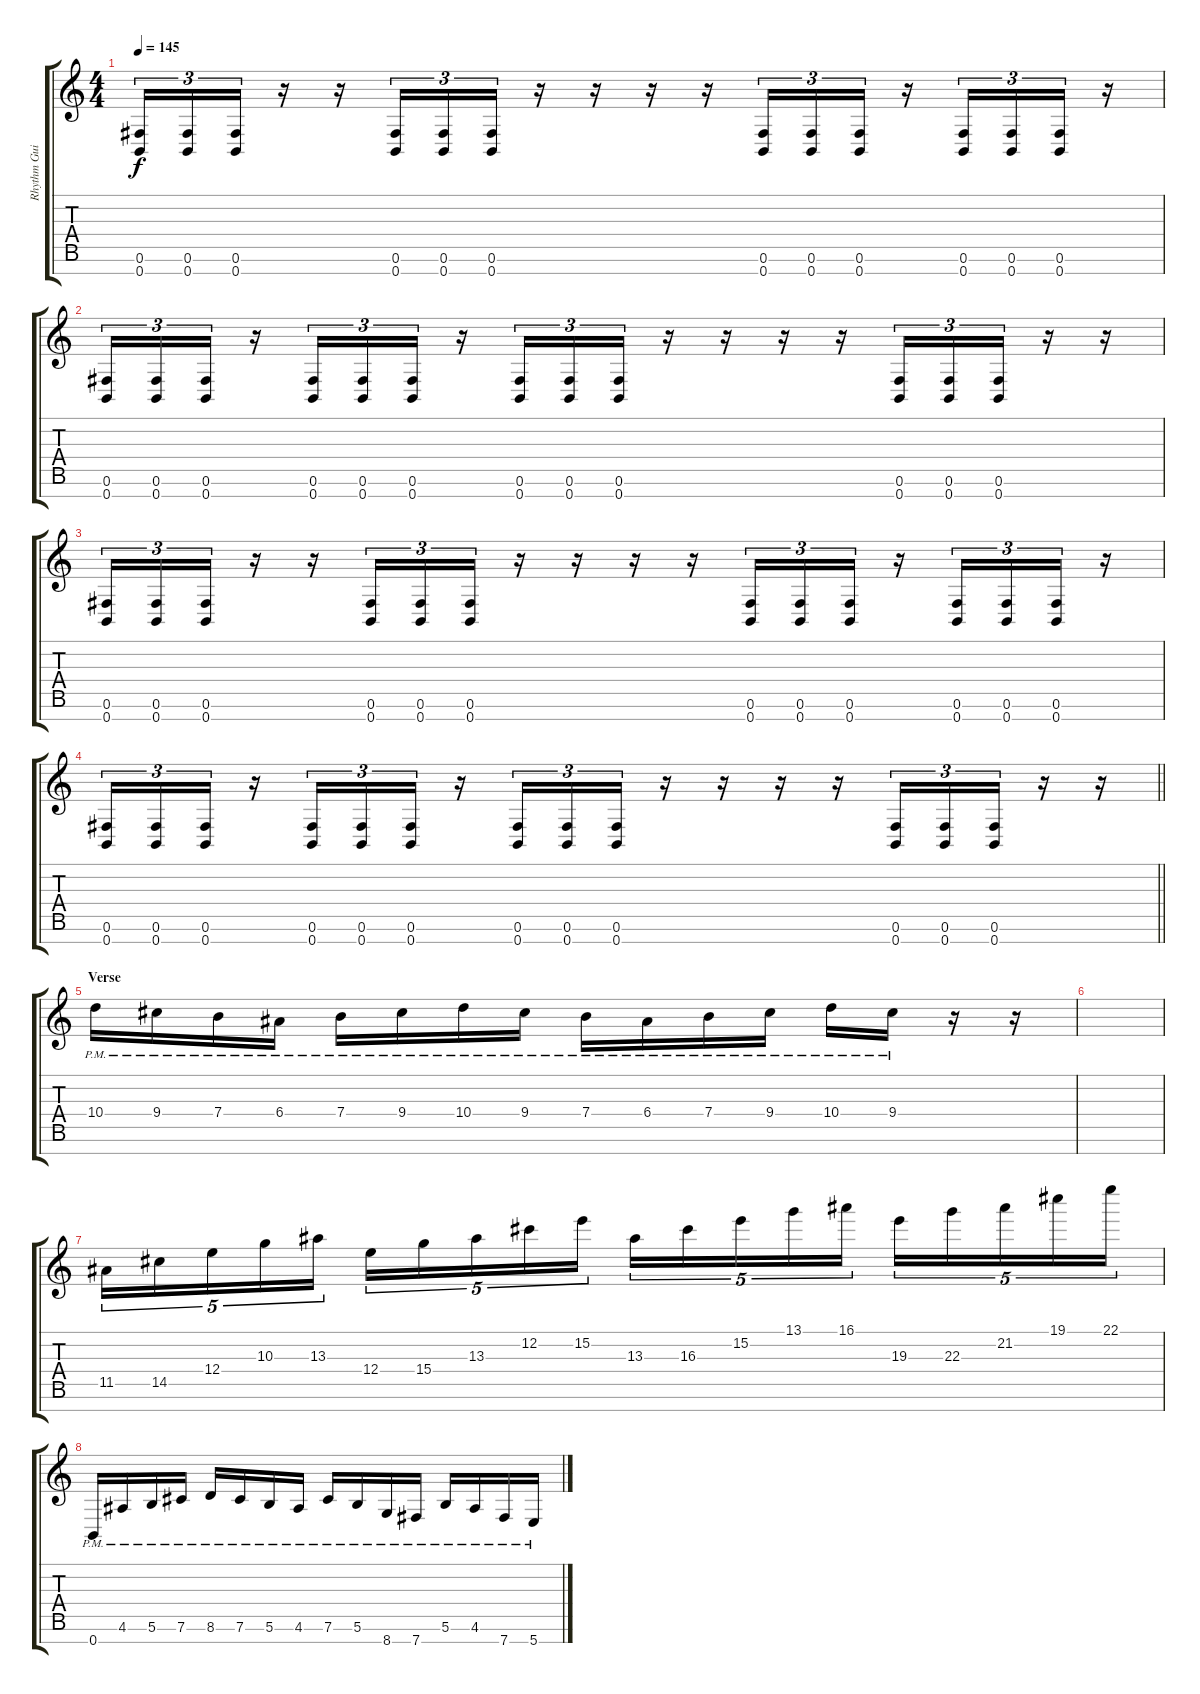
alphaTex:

\track ("Rhythm Guitar (Ben Orum)" "Rhythm Gui") {instrument distortionguitar}
\staff {score tabs}
\tuning (Gb4 Db4 A3 E3 B2 Gb2 B1) {hide}
\ts (4 4)
\tempo 145
\clef g2
\ks c
(0.6 0.7).16{tu (3 2) dy f balance 8} (0.6 0.7).16{tu (3 2)} (0.6 0.7).16{tu (3 2)} r.16 r.16 (0.6 0.7).16{tu (3 2)} (0.6 0.7).16{tu (3 2)} (0.6 0.7).16{tu (3 2)} r.16 r.16 r.16 r.16 (0.6 0.7).16{tu (3 2)} (0.6 0.7).16{tu (3 2)} (0.6 0.7).16{tu (3 2)} r.16 (0.6 0.7).16{tu (3 2)} (0.6 0.7).16{tu (3 2)} (0.6 0.7).16{tu (3 2)} r.16 |
(0.6 0.7).16{tu (3 2)} (0.6 0.7).16{tu (3 2)} (0.6 0.7).16{tu (3 2)} r.16 (0.6 0.7).16{tu (3 2)} (0.6 0.7).16{tu (3 2)} (0.6 0.7).16{tu (3 2)} r.16 (0.6 0.7).16{tu (3 2)} (0.6 0.7).16{tu (3 2)} (0.6 0.7).16{tu (3 2)} r.16 r.16 r.16 r.16 (0.6 0.7).16{tu (3 2)} (0.6 0.7).16{tu (3 2)} (0.6 0.7).16{tu (3 2)} r.16 r.16 |
(0.6 0.7).16{tu (3 2)} (0.6 0.7).16{tu (3 2)} (0.6 0.7).16{tu (3 2)} r.16 r.16 (0.6 0.7).16{tu (3 2)} (0.6 0.7).16{tu (3 2)} (0.6 0.7).16{tu (3 2)} r.16 r.16 r.16 r.16 (0.6 0.7).16{tu (3 2)} (0.6 0.7).16{tu (3 2)} (0.6 0.7).16{tu (3 2)} r.16 (0.6 0.7).16{tu (3 2)} (0.6 0.7).16{tu (3 2)} (0.6 0.7).16{tu (3 2)} r.16 |
\barLineRight lightlight
(0.6 0.7).16{tu (3 2)} (0.6 0.7).16{tu (3 2)} (0.6 0.7).16{tu (3 2)} r.16 (0.6 0.7).16{tu (3 2)} (0.6 0.7).16{tu (3 2)} (0.6 0.7).16{tu (3 2)} r.16 (0.6 0.7).16{tu (3 2)} (0.6 0.7).16{tu (3 2)} (0.6 0.7).16{tu (3 2)} r.16 r.16 r.16 r.16 (0.6 0.7).16{tu (3 2)} (0.6 0.7).16{tu (3 2)} (0.6 0.7).16{tu (3 2)} r.16 r.16 |
\section ("" "Verse")
10.4{pm}.16{balance 0} 9.4{pm}.16 7.4{pm}.16 6.4{pm}.16 7.4{pm}.16 9.4{pm}.16 10.4{pm}.16 9.4{pm}.16 7.4{pm}.16 6.4{pm}.16 7.4{pm}.16 9.4{pm}.16 10.4{pm}.16 9.4{pm}.16 r.16 r.16 |
|
11.5.16{tu (5 4)} 14.5.16{tu (5 4)} 12.4.16{tu (5 4)} 10.3.16{tu (5 4)} 13.3.16{tu (5 4)} 12.4.16{tu (5 4)} 15.4.16{tu (5 4)} 13.3.16{tu (5 4)} 12.2.16{tu (5 4)} 15.2.16{tu (5 4)} 13.3.16{tu (5 4)} 16.3.16{tu (5 4)} 15.2.16{tu (5 4)} 13.1.16{tu (5 4)} 16.1.16{tu (5 4)} 19.3.16{tu (5 4)} 22.3.16{tu (5 4)} 21.2.16{tu (5 4)} 19.1.16{tu (5 4)} 22.1.16{tu (5 4)} |
0.7{pm}.16 4.6{pm}.16 5.6{pm}.16 7.6{pm}.16 8.6{pm}.16 7.6{pm}.16 5.6{pm}.16 4.6{pm}.16 7.6{pm}.16 5.6{pm}.16 8.7{pm}.16 7.7{pm}.16 5.6{pm}.16 4.6{pm}.16 7.7{pm}.16 5.7{pm}.16
